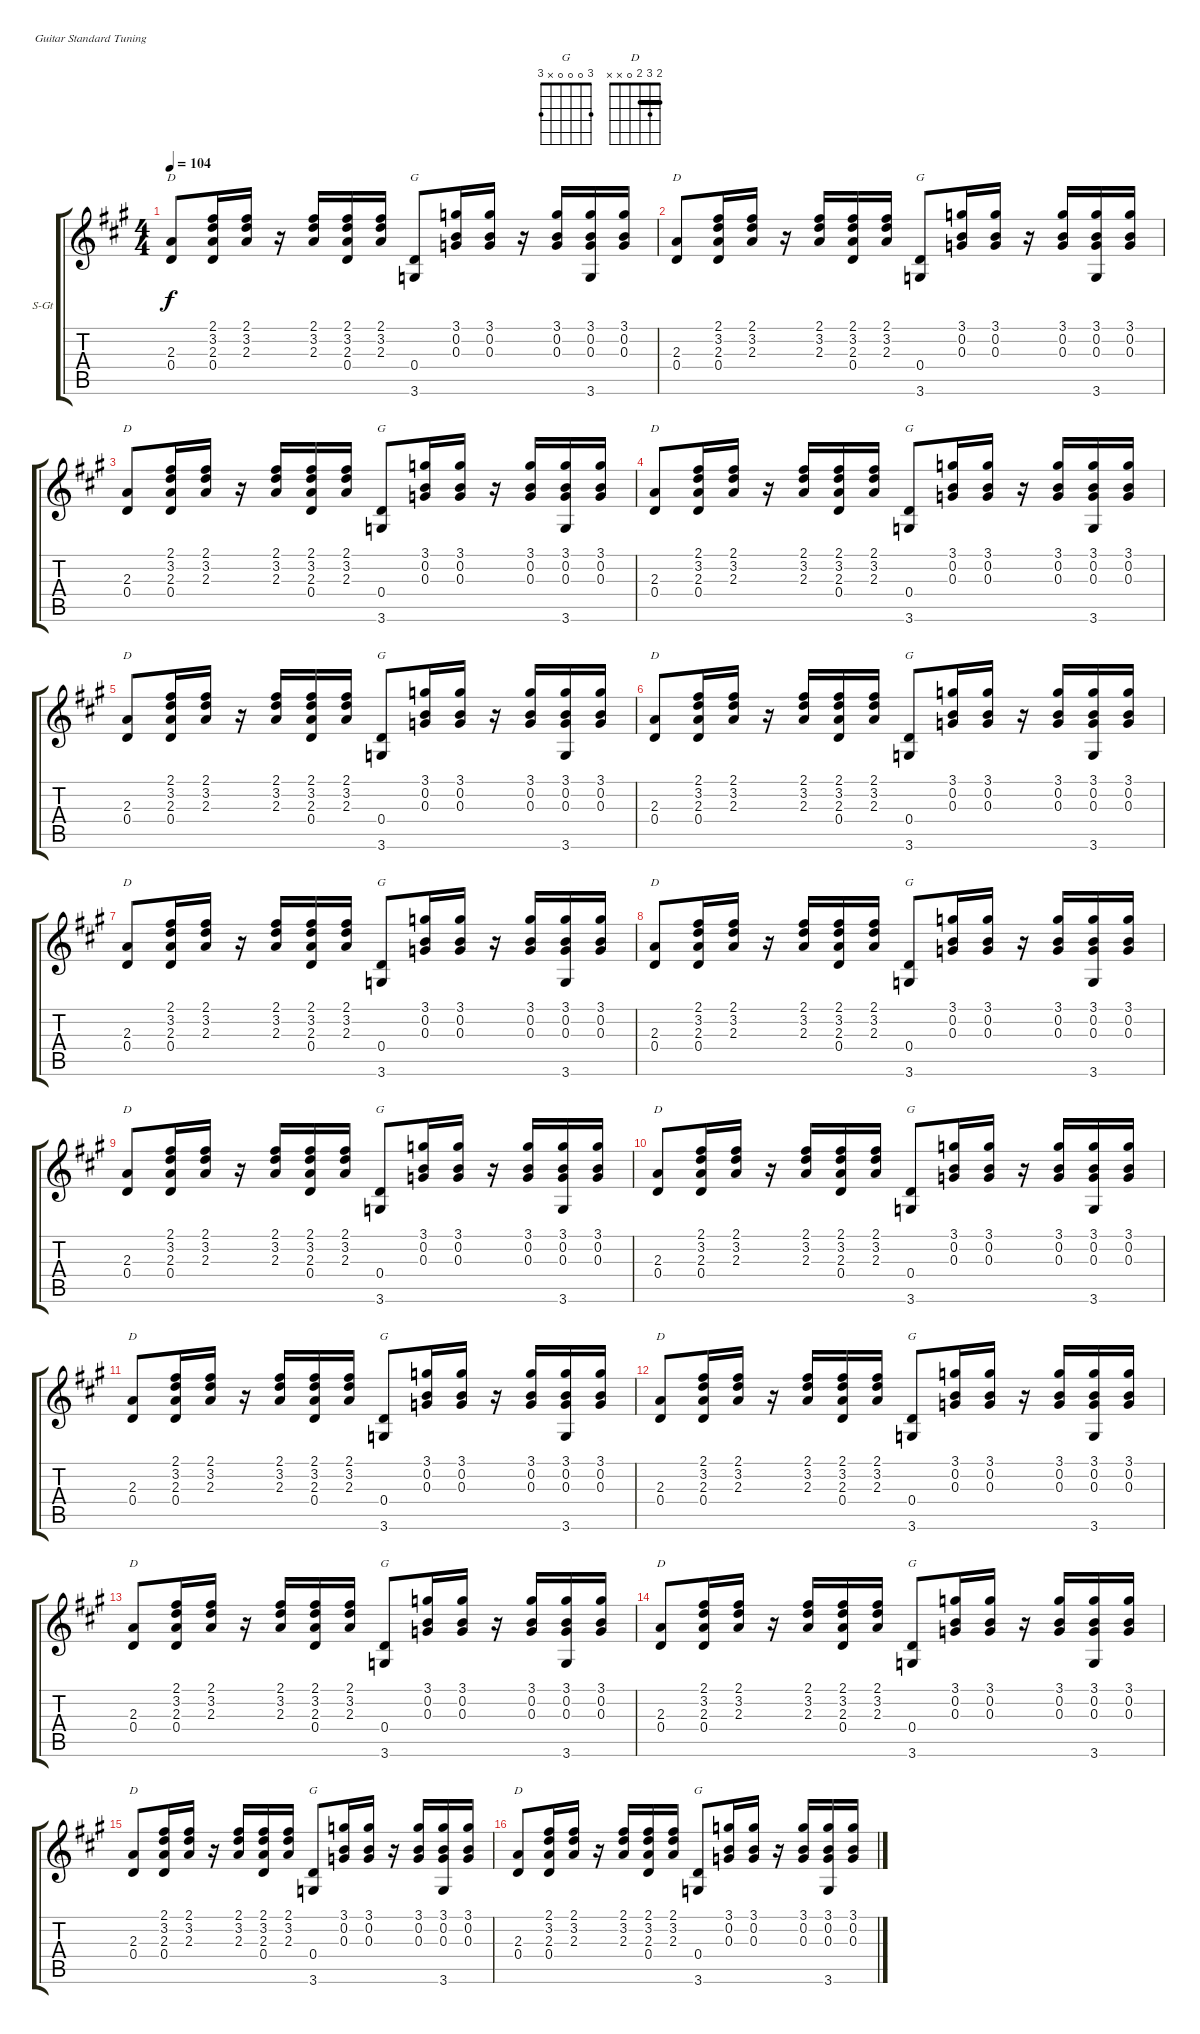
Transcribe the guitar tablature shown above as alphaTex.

\bracketExtendMode groupsimilarinstruments
\firstSystemTrackNameOrientation horizontal
\otherSystemsTrackNameOrientation horizontal
\track ("Acoustic Guitar" "S-Gt") {instrument acousticguitarsteel}
\staff {score tabs}
\tuning (E4 B3 G3 D3 A2 E2)
\chord ("G" 3 0 0 0 x 3) {showfingering false}
\chord ("D" 2 3 2 0 x x) {showfingering false barre 2}
\ts (4 4)
\tempo 104
\clef g2
\ks a
(2.3 0.4).8{ch "D" dy f} (2.1 3.2 2.3 0.4).16 (2.1 3.2 2.3).16 r.16 (2.1 3.2 2.3).16 (2.1 3.2 2.3 0.4).16 (2.1 3.2 2.3).16 (0.4 3.6).8{ch "G"} (3.1 0.2 0.3).16 (3.1 0.2 0.3).16 r.16 (3.1 0.2 0.3).16 (3.1 0.2 0.3 3.6).16 (3.1 0.2 0.3).16 |
(2.3 0.4).8{ch "D"} (2.1 3.2 2.3 0.4).16 (2.1 3.2 2.3).16 r.16 (2.1 3.2 2.3).16 (2.1 3.2 2.3 0.4).16 (2.1 3.2 2.3).16 (0.4 3.6).8{ch "G"} (3.1 0.2 0.3).16 (3.1 0.2 0.3).16 r.16 (3.1 0.2 0.3).16 (3.1 0.2 0.3 3.6).16 (3.1 0.2 0.3).16 |
(2.3 0.4).8{ch "D"} (2.1 3.2 2.3 0.4).16 (2.1 3.2 2.3).16 r.16 (2.1 3.2 2.3).16 (2.1 3.2 2.3 0.4).16 (2.1 3.2 2.3).16 (0.4 3.6).8{ch "G"} (3.1 0.2 0.3).16 (3.1 0.2 0.3).16 r.16 (3.1 0.2 0.3).16 (3.1 0.2 0.3 3.6).16 (3.1 0.2 0.3).16 |
(2.3 0.4).8{ch "D"} (2.1 3.2 2.3 0.4).16 (2.1 3.2 2.3).16 r.16 (2.1 3.2 2.3).16 (2.1 3.2 2.3 0.4).16 (2.1 3.2 2.3).16 (0.4 3.6).8{ch "G"} (3.1 0.2 0.3).16 (3.1 0.2 0.3).16 r.16 (3.1 0.2 0.3).16 (3.1 0.2 0.3 3.6).16 (3.1 0.2 0.3).16 |
(2.3 0.4).8{ch "D"} (2.1 3.2 2.3 0.4).16 (2.1 3.2 2.3).16 r.16 (2.1 3.2 2.3).16 (2.1 3.2 2.3 0.4).16 (2.1 3.2 2.3).16 (0.4 3.6).8{ch "G"} (3.1 0.2 0.3).16 (3.1 0.2 0.3).16 r.16 (3.1 0.2 0.3).16 (3.1 0.2 0.3 3.6).16 (3.1 0.2 0.3).16 |
(2.3 0.4).8{ch "D"} (2.1 3.2 2.3 0.4).16 (2.1 3.2 2.3).16 r.16 (2.1 3.2 2.3).16 (2.1 3.2 2.3 0.4).16 (2.1 3.2 2.3).16 (0.4 3.6).8{ch "G"} (3.1 0.2 0.3).16 (3.1 0.2 0.3).16 r.16 (3.1 0.2 0.3).16 (3.1 0.2 0.3 3.6).16 (3.1 0.2 0.3).16 |
(2.3 0.4).8{ch "D"} (2.1 3.2 2.3 0.4).16 (2.1 3.2 2.3).16 r.16 (2.1 3.2 2.3).16 (2.1 3.2 2.3 0.4).16 (2.1 3.2 2.3).16 (0.4 3.6).8{ch "G"} (3.1 0.2 0.3).16 (3.1 0.2 0.3).16 r.16 (3.1 0.2 0.3).16 (3.1 0.2 0.3 3.6).16 (3.1 0.2 0.3).16 |
(2.3 0.4).8{ch "D"} (2.1 3.2 2.3 0.4).16 (2.1 3.2 2.3).16 r.16 (2.1 3.2 2.3).16 (2.1 3.2 2.3 0.4).16 (2.1 3.2 2.3).16 (0.4 3.6).8{ch "G"} (3.1 0.2 0.3).16 (3.1 0.2 0.3).16 r.16 (3.1 0.2 0.3).16 (3.1 0.2 0.3 3.6).16 (3.1 0.2 0.3).16 |
(2.3 0.4).8{ch "D"} (2.1 3.2 2.3 0.4).16 (2.1 3.2 2.3).16 r.16 (2.1 3.2 2.3).16 (2.1 3.2 2.3 0.4).16 (2.1 3.2 2.3).16 (0.4 3.6).8{ch "G"} (3.1 0.2 0.3).16 (3.1 0.2 0.3).16 r.16 (3.1 0.2 0.3).16 (3.1 0.2 0.3 3.6).16 (3.1 0.2 0.3).16 |
(2.3 0.4).8{ch "D"} (2.1 3.2 2.3 0.4).16 (2.1 3.2 2.3).16 r.16 (2.1 3.2 2.3).16 (2.1 3.2 2.3 0.4).16 (2.1 3.2 2.3).16 (0.4 3.6).8{ch "G"} (3.1 0.2 0.3).16 (3.1 0.2 0.3).16 r.16 (3.1 0.2 0.3).16 (3.1 0.2 0.3 3.6).16 (3.1 0.2 0.3).16 |
(2.3 0.4).8{ch "D"} (2.1 3.2 2.3 0.4).16 (2.1 3.2 2.3).16 r.16 (2.1 3.2 2.3).16 (2.1 3.2 2.3 0.4).16 (2.1 3.2 2.3).16 (0.4 3.6).8{ch "G"} (3.1 0.2 0.3).16 (3.1 0.2 0.3).16 r.16 (3.1 0.2 0.3).16 (3.1 0.2 0.3 3.6).16 (3.1 0.2 0.3).16 |
(2.3 0.4).8{ch "D"} (2.1 3.2 2.3 0.4).16 (2.1 3.2 2.3).16 r.16 (2.1 3.2 2.3).16 (2.1 3.2 2.3 0.4).16 (2.1 3.2 2.3).16 (0.4 3.6).8{ch "G"} (3.1 0.2 0.3).16 (3.1 0.2 0.3).16 r.16 (3.1 0.2 0.3).16 (3.1 0.2 0.3 3.6).16 (3.1 0.2 0.3).16 |
(2.3 0.4).8{ch "D"} (2.1 3.2 2.3 0.4).16 (2.1 3.2 2.3).16 r.16 (2.1 3.2 2.3).16 (2.1 3.2 2.3 0.4).16 (2.1 3.2 2.3).16 (0.4 3.6).8{ch "G"} (3.1 0.2 0.3).16 (3.1 0.2 0.3).16 r.16 (3.1 0.2 0.3).16 (3.1 0.2 0.3 3.6).16 (3.1 0.2 0.3).16 |
(2.3 0.4).8{ch "D"} (2.1 3.2 2.3 0.4).16 (2.1 3.2 2.3).16 r.16 (2.1 3.2 2.3).16 (2.1 3.2 2.3 0.4).16 (2.1 3.2 2.3).16 (0.4 3.6).8{ch "G"} (3.1 0.2 0.3).16 (3.1 0.2 0.3).16 r.16 (3.1 0.2 0.3).16 (3.1 0.2 0.3 3.6).16 (3.1 0.2 0.3).16 |
(2.3 0.4).8{ch "D"} (2.1 3.2 2.3 0.4).16 (2.1 3.2 2.3).16 r.16 (2.1 3.2 2.3).16 (2.1 3.2 2.3 0.4).16 (2.1 3.2 2.3).16 (0.4 3.6).8{ch "G"} (3.1 0.2 0.3).16 (3.1 0.2 0.3).16 r.16 (3.1 0.2 0.3).16 (3.1 0.2 0.3 3.6).16 (3.1 0.2 0.3).16 |
(2.3 0.4).8{ch "D"} (2.1 3.2 2.3 0.4).16 (2.1 3.2 2.3).16 r.16 (2.1 3.2 2.3).16 (2.1 3.2 2.3 0.4).16 (2.1 3.2 2.3).16 (0.4 3.6).8{ch "G"} (3.1 0.2 0.3).16 (3.1 0.2 0.3).16 r.16 (3.1 0.2 0.3).16 (3.1 0.2 0.3 3.6).16 (3.1 0.2 0.3).16
